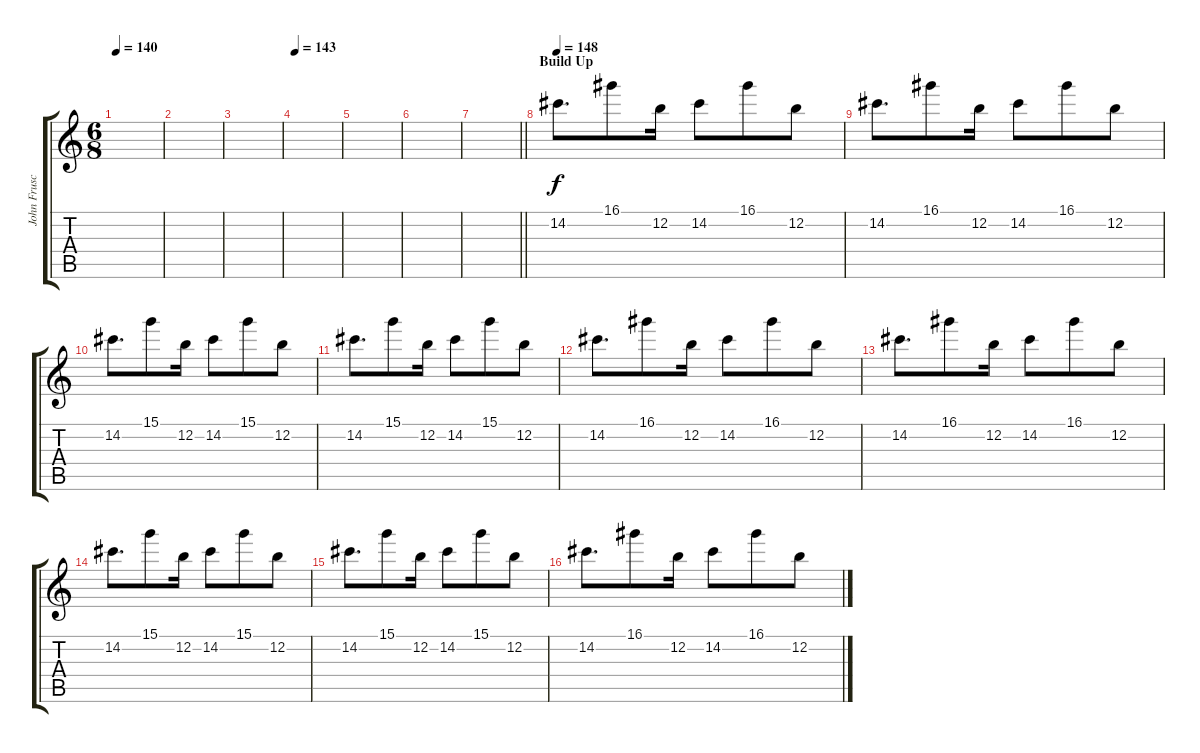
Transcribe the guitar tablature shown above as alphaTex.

\track ("John Frusciante" "John Frusc") {instrument overdrivenguitar}
\staff {score tabs}
\tuning (E4 B3 G3 D3 A2 E2) {hide}
\ts (6 8)
\tempo 140
\clef g2
\ks c
|
|
|
\tempo 143
|
|
|
\barLineRight lightlight
|
\section ("" "Build Up")
\tempo 148
14.2.8{d volume 8} 16.1.8 12.2.16 14.2.8 16.1.8 12.2.8 |
14.2.8{d} 16.1.8 12.2.16 14.2.8 16.1.8 12.2.8 |
14.2.8{d} 15.1.8 12.2.16 14.2.8 15.1.8 12.2.8 |
14.2.8{d} 15.1.8 12.2.16 14.2.8 15.1.8 12.2.8 |
14.2.8{d} 16.1.8 12.2.16 14.2.8 16.1.8 12.2.8 |
14.2.8{d} 16.1.8 12.2.16 14.2.8 16.1.8 12.2.8 |
14.2.8{d} 15.1.8 12.2.16 14.2.8 15.1.8 12.2.8 |
14.2.8{d} 15.1.8 12.2.16 14.2.8 15.1.8 12.2.8 |
14.2.8{d} 16.1.8 12.2.16 14.2.8 16.1.8 12.2.8
